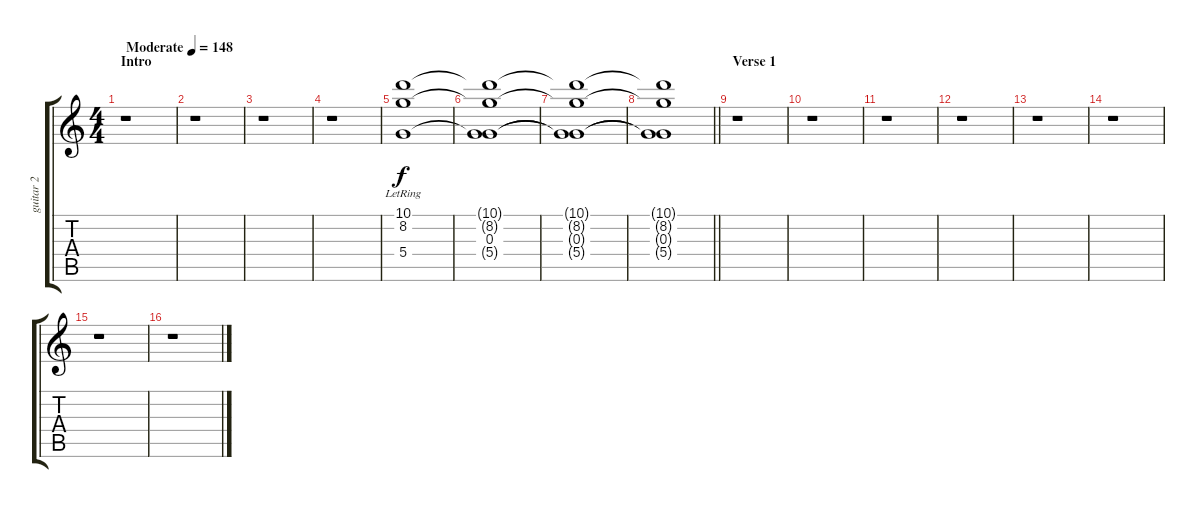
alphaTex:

\track ("guitar 2" "guitar 2") {instrument distortionguitar}
\staff {score tabs}
\tuning (E4 B3 G3 D3 A2 E2) {hide}
\ts (4 4)
\section ("" "Intro")
\tempo (148 "Moderate")
\clef g2
\ks c
r.1{dy f instrument distortionguitar} |
r.1 |
r.1 |
r.1{volume 0} |
(10.1{lr} 8.2{lr} 5.4).1{volume 16} |
(10.1{t} 8.2{t} 0.3 5.4{t}).1 |
(10.1{t} 8.2{t} 0.3{t} 5.4{t}).1 |
\barLineRight lightlight
(10.1{t} 8.2{t} 0.3{t} 5.4{t}).1 |
\section ("" "Verse 1")
r.1 |
r.1 |
r.1 |
r.1 |
r.1 |
r.1 |
r.1 |
r.1
